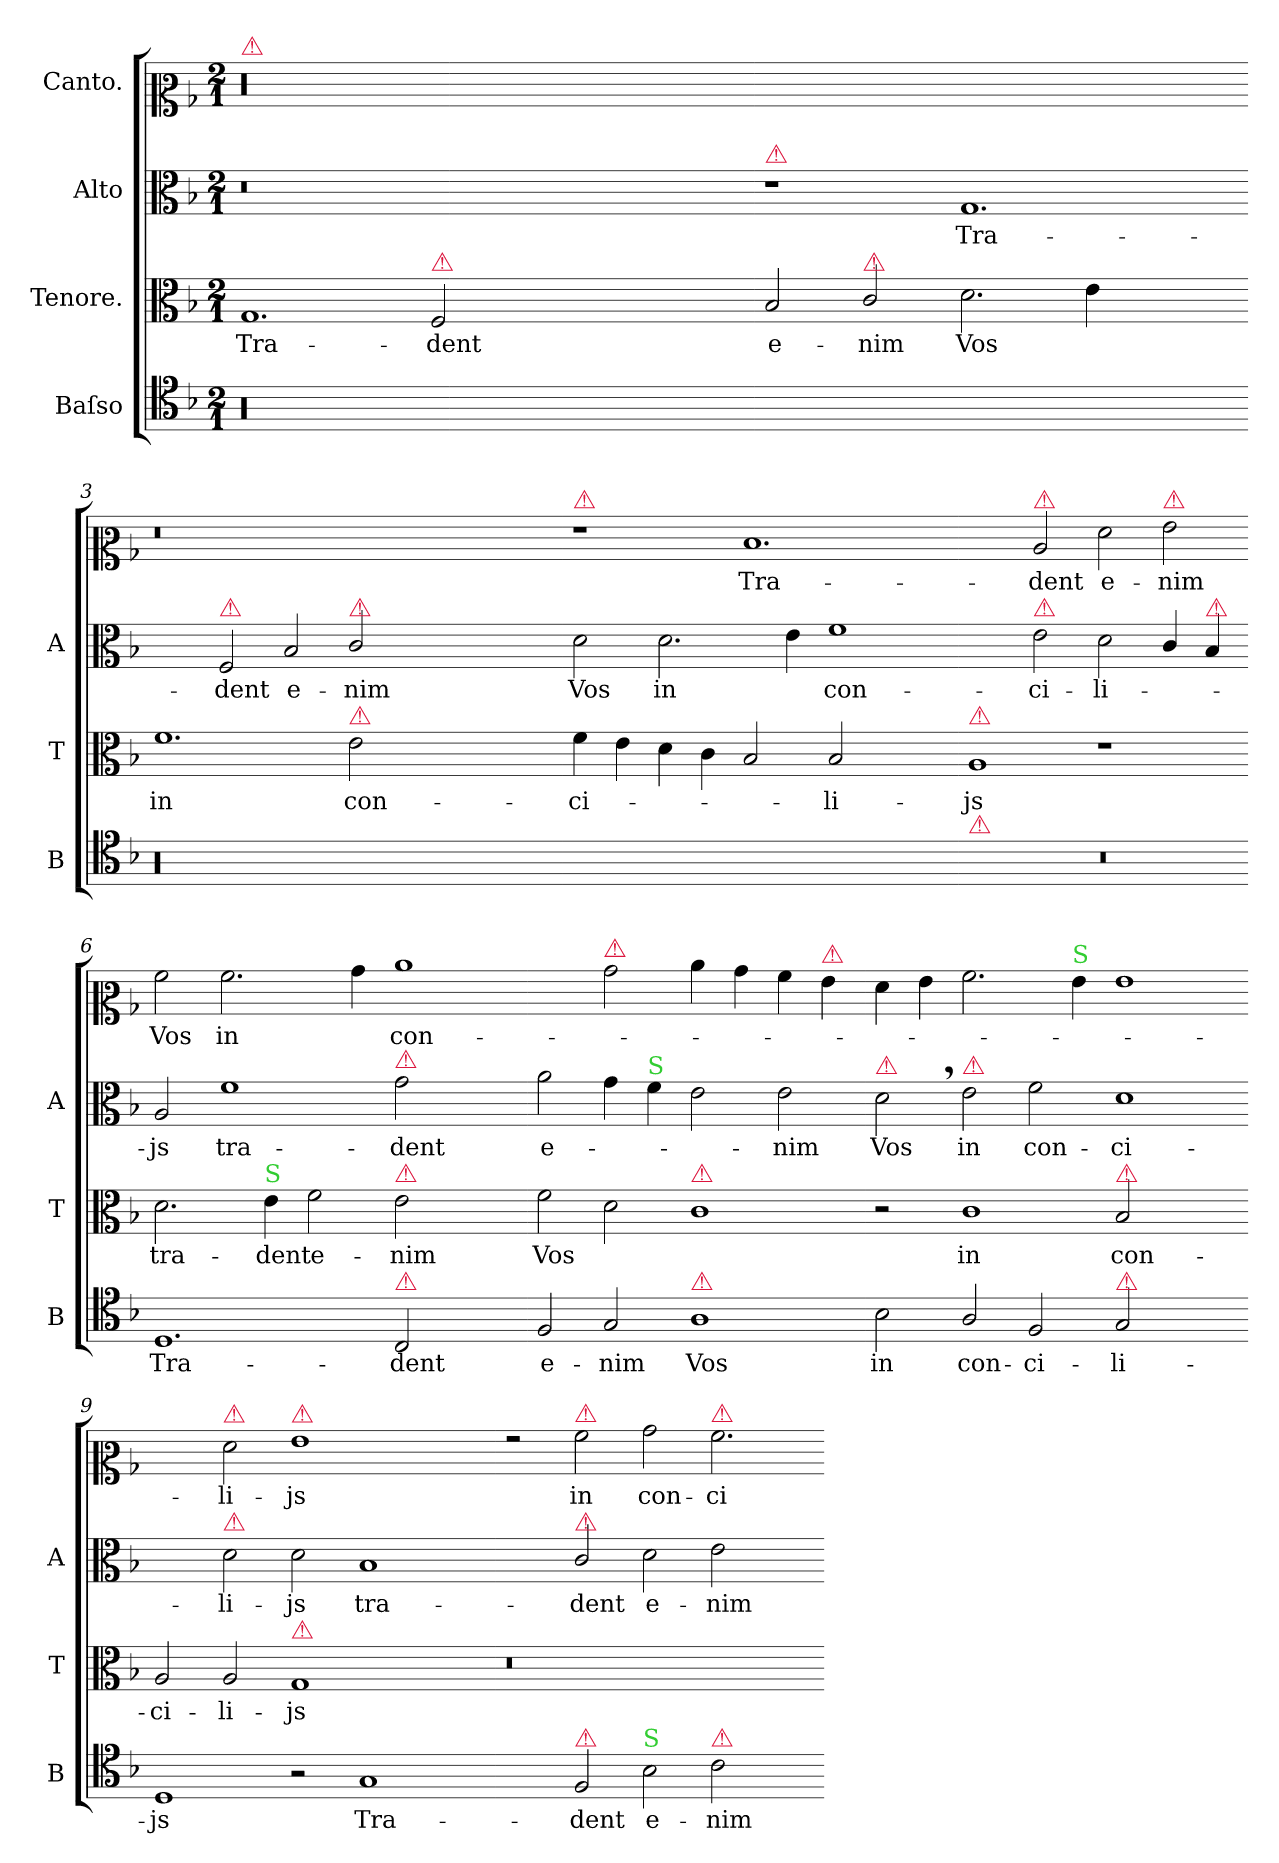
**kern	**text	**kern	**text	**kern	**text	**kern	**text
*part4	*part4	*part3	*part3	*part2	*part2	*part1	*part1
*staff4	*staff4	*staff3	*staff3	*staff2	*staff2	*staff1	*staff1
*I"Baſso	*	*I"Tenore.	*	*I"Alto	*	*I"Canto.	*
*I'B	*	*I'T	*	*I'A	*	*	*
*clefC4	*	*clefC3	*	*clefC3	*	*clefC2	*
*k[b-]	*	*k[b-]	*	*k[b-]	*	*k[b-]	*
*M2/1	*	*M2/1	*	*M2/1	*	*M2/1	*
=1	=1	=1	=1	=1	=1	=1	=1
!	!	!	!	!	!	!LO:TX:a:color=crimson:t=⚠	!
00r	.	1.G	Tra-	0r	.	00r	.
!	!	!LO:TX:a:color=crimson:t=⚠	!	!	!	!	!
.	.	2F/	-dent	.	.	.	.
.	.	0ryy	.	0ryy	.	.	.
=2-	=2-	=2-	=2-	=2-	=2-	=2-	=2-
!	!	!	!	!LO:TX:a:color=crimson:t=⚠	!	!	!
0ryy	.	2B-/	e-	1r	.	0ryy	.
!	!	!LO:TX:a:color=crimson:t=⚠	!	!	!	!	!
.	.	2c/	-nim	.	.	.	.
.	.	2.d\	Vos	1.G	Tra-	.	.
.	.	4e\	.	.	.	.	.
2ryy	.	2ryy	.	.	.	2ryy	.
=3-	=3-	=3-	=3-	=3-	=3-	=3-	=3-
00r	.	1.f	in	2ryy	.	0r	.
!	!	!	!	!LO:TX:a:color=crimson:t=⚠	!	!	!
.	.	.	.	2F/	-dent	.	.
.	.	.	.	2B-/	e-	.	.
!	!	!	!	!LO:TX:a:color=crimson:t=⚠	!	!	!
!	!	!LO:TX:a:color=crimson:t=⚠	!	!	!	!	!
.	.	2e\	con-	2c/	-nim	.	.
.	.	0ryy	.	0ryy	.	0ryy	.
=4-	=4-	=4-	=4-	=4-	=4-	=4-	=4-
!	!	!	!	!	!	!LO:TX:a:color=crimson:t=⚠	!
0ryy	.	4f\	-ci-	2d\	Vos	1r	.
.	.	4e\	.	.	.	.	.
.	.	4d\	.	2.d\	in	.	.
.	.	4c\	.	.	.	.	.
.	.	2B-/	.	.	.	1.d	Tra-
.	.	.	.	4e\	.	.	.
.	.	2B-/	-li-	1f\	con-	.	.
2ryy	.	2ryy	.	.	.	.	.
=5-	=5-	=5-	=5-	=5-	=5-	=5-	=5-
!	!	!LO:TX:a:color=crimson:t=⚠	!	!	!	!	!
!LO:TX:a:color=crimson:t=⚠	!	!	!	!	!	!	!
0r	.	1A	-js	2ryy	.	2ryy	.
!	!	!	!	!	!	!LO:TX:a:color=crimson:t=⚠	!
!	!	!	!	!LO:TX:a:color=crimson:t=⚠	!	!	!
.	.	.	.	2e\	-ci-	2c/	-dent
.	.	1r	.	2d\	-li-	2f\	e-
!	!	!	!	!	!	!LO:TX:a:color=crimson:t=⚠	!
.	.	.	.	4c/	.	2g\	-nim
!	!	!	!	!LO:TX:a:color=crimson:t=⚠	!	!	!
.	.	.	.	4B-/	.	.	.
=6-	=6-	=6-	=6-	=6-	=6-	=6-	=6-
1.D	Tra-	2.d\	tra-	2A/	-js	2a\	Vos
.	.	.	.	1f	tra-	2.a\	in
!	!	!LO:TX:a:color=limegreen:t=S	!	!	!	!	!
.	.	4e\	-dent	.	.	.	.
.	.	2f\	e-	.	.	.	.
.	.	.	.	.	.	4b-\	.
!	!	!	!	!LO:TX:a:color=crimson:t=⚠	!	!	!
!	!	!LO:TX:a:color=crimson:t=⚠	!	!	!	!	!
!LO:TX:a:color=crimson:t=⚠	!	!	!	!	!	!	!
2C/	-dent	2e\	-nim	2g\	-dent	1cc\	con-
2ryy	.	2ryy	.	2ryy	.	.	.
=7-	=7-	=7-	=7-	=7-	=7-	=7-	=7-
2F/	e-	2f\	Vos	2a\	e-	2ryy	.
!	!	!	!	!	!	!LO:TX:a:color=crimson:t=⚠	!
2G/	-nim	2d\	.	4g\	.	2b-\	.
!	!	!	!	!LO:TX:a:color=limegreen:t=S	!	!	!
.	.	.	.	4f\	.	.	.
!	!	!LO:TX:a:color=crimson:t=⚠	!	!	!	!	!
!LO:TX:a:color=crimson:t=⚠	!	!	!	!	!	!	!
1A	Vos	1c	.	2e\	.	4cc\	.
.	.	.	.	.	.	4b-\	.
.	.	.	.	2e\	-nim	4a\	.
!	!	!	!	!	!	!LO:TX:a:color=crimson:t=⚠	!
.	.	.	.	.	.	4g\	.
=8-	=8-	=8-	=8-	=8-	=8-	=8-	=8-
!	!	!	!	!LO:TX:a:color=crimson:t=⚠	!	!	!
2B-\	in	2r	.	2d,<\	Vos	4f\	.
.	.	.	.	.	.	4g\	.
!	!	!	!	!LO:TX:a:color=crimson:t=⚠	!	!	!
2A/	con-	1c	in	2e\	in	2.a\	.
2F/	-ci-	.	.	2f\	con-	.	.
!	!	!	!	!	!	!LO:TX:a:color=limegreen:t=S	!
.	.	.	.	.	.	4g\	.
!	!	!LO:TX:a:color=crimson:t=⚠	!	!	!	!	!
!LO:TX:a:color=crimson:t=⚠	!	!	!	!	!	!	!
2G/	-li-	2B-/	con-	1d\	-ci-	1g\	.
2ryy	.	2ryy	.	.	.	.	.
=9-	=9-	=9-	=9-	=9-	=9-	=9-	=9-
1D	-js	2A/	-ci-	2ryy	.	2ryy	.
!	!	!	!	!	!	!LO:TX:a:color=crimson:t=⚠	!
!	!	!	!	!LO:TX:a:color=crimson:t=⚠	!	!	!
.	.	2A/	-li-	2d\	-li-	2f\	-li-
!	!	!	!	!	!	!LO:TX:a:color=crimson:t=⚠	!
!	!	!LO:TX:a:color=crimson:t=⚠	!	!	!	!	!
2r	.	1G	-js	2d\	-js	1g	-js
!	!LO:LY:i	!	!	!	!	!	!
1G/	Tra-	.	.	1B-/	tra-	.	.
.	.	2ryy	.	.	.	2ryy	.
=10-	=10-	=10-	=10-	=10-	=10-	=10-	=10-
2ryy	.	0r	.	2ryy	.	2rg	.
!	!	!	!	!	!	!LO:TX:a:color=crimson:t=⚠	!
!	!	!	!	!LO:TX:a:color=crimson:t=⚠	!	!	!
!LO:TX:a:color=crimson:t=⚠	!	!	!	!	!	!	!
!	!LO:LY:i	!	!	!	!	!	!
2F/	-dent	.	.	2c/	-dent	2a\	in
!LO:TX:a:color=limegreen:t=S	!	!	!	!	!	!	!
!	!LO:LY:i	!	!	!	!	!	!
2B-\	e-	.	.	2d\	e-	2b-\	con-
!	!	!	!	!	!	!LO:TX:a:color=crimson:t=⚠	!
!LO:TX:a:color=crimson:t=⚠	!	!	!	!	!	!	!
!	!LO:LY:i	!	!	!	!	!	!
2c\	-nim	.	.	2e\	-nim	2.a\	-ci-
4ryy	.	4ryy	.	4ryy	.	.	.
=-	=-	=-	=-	=-	=-	=-	=-
*-	*-	*-	*-	*-	*-	*-	*-
